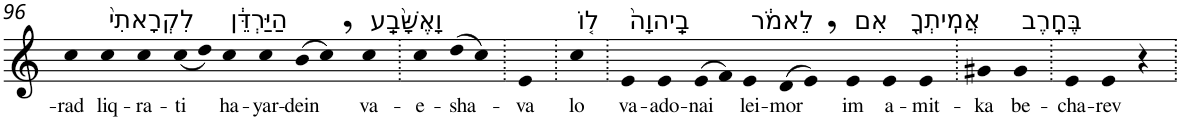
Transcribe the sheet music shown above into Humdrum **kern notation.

**kern	**text
*part1	*part1
*staff1	*staff1
*I"Piano	*
*I'Pno	*
!!LO:PB:g=z
*clefG2	*
*k[]	*
=96	=96
!	!LO:LY:b
4cc	-rad
!LO:TX:a:t=לִקְרָאתִי֙	!
!	!LO:LY:b
4cc	liq-
!	!LO:LY:b
4cc	-ra-
!	!LO:LY:b
(<8cc	-ti
8dd)	.
!LO:TX:a:t=הַיַּרְדֵּ֔ן	!
!	!LO:LY:b
4cc	ha-
!	!LO:LY:b
4cc	-yar-
!	!LO:LY:b
(>8b	-dein
8cc,)	.
!LO:TX:a:t=וָאֶשָּׁ֨בַֽע	!
!	!LO:LY:b
4cc	va-
=97.	=97.
!	!LO:LY:b
4cc	-e-
!	!LO:LY:b
(>8dd	-sha-
8cc)	.
=98.	=98.
!	!LO:LY:b
4e	-va
=99.	=99.
!LO:TX:a:t=ל֤וֹ	!
!	!LO:LY:b
4cc	lo
=100.	=100.
!LO:TX:a:t=בַֽיהוָה֙	!
!	!LO:LY:b
4e	va-
!	!LO:LY:b
4e	-ado-
!	!LO:LY:b
(>8e	-nai
8f)	.
!LO:TX:a:t=לֵאמֹ֔ר	!
!	!LO:LY:b
4e	lei-
!	!LO:LY:b
(>8d	-mor
8e,)	.
!LO:TX:a:t=אִם	!
!	!LO:LY:b
4e	im
!LO:TX:a:t=אֲמִֽיתְךָ֖	!
!	!LO:LY:b
4e	a-
!	!LO:LY:b
4e	-mit-
=101.	=101.
!	!LO:LY:b
4g#X	-ka
!LO:TX:a:t=בֶּחָֽרֶב	!
!	!LO:LY:b
4g#	be-
=102.	=102.
!	!LO:LY:b
4e	-cha-
!	!LO:LY:b
4e	-rev
4r	.
=.	=.
*-	*-
